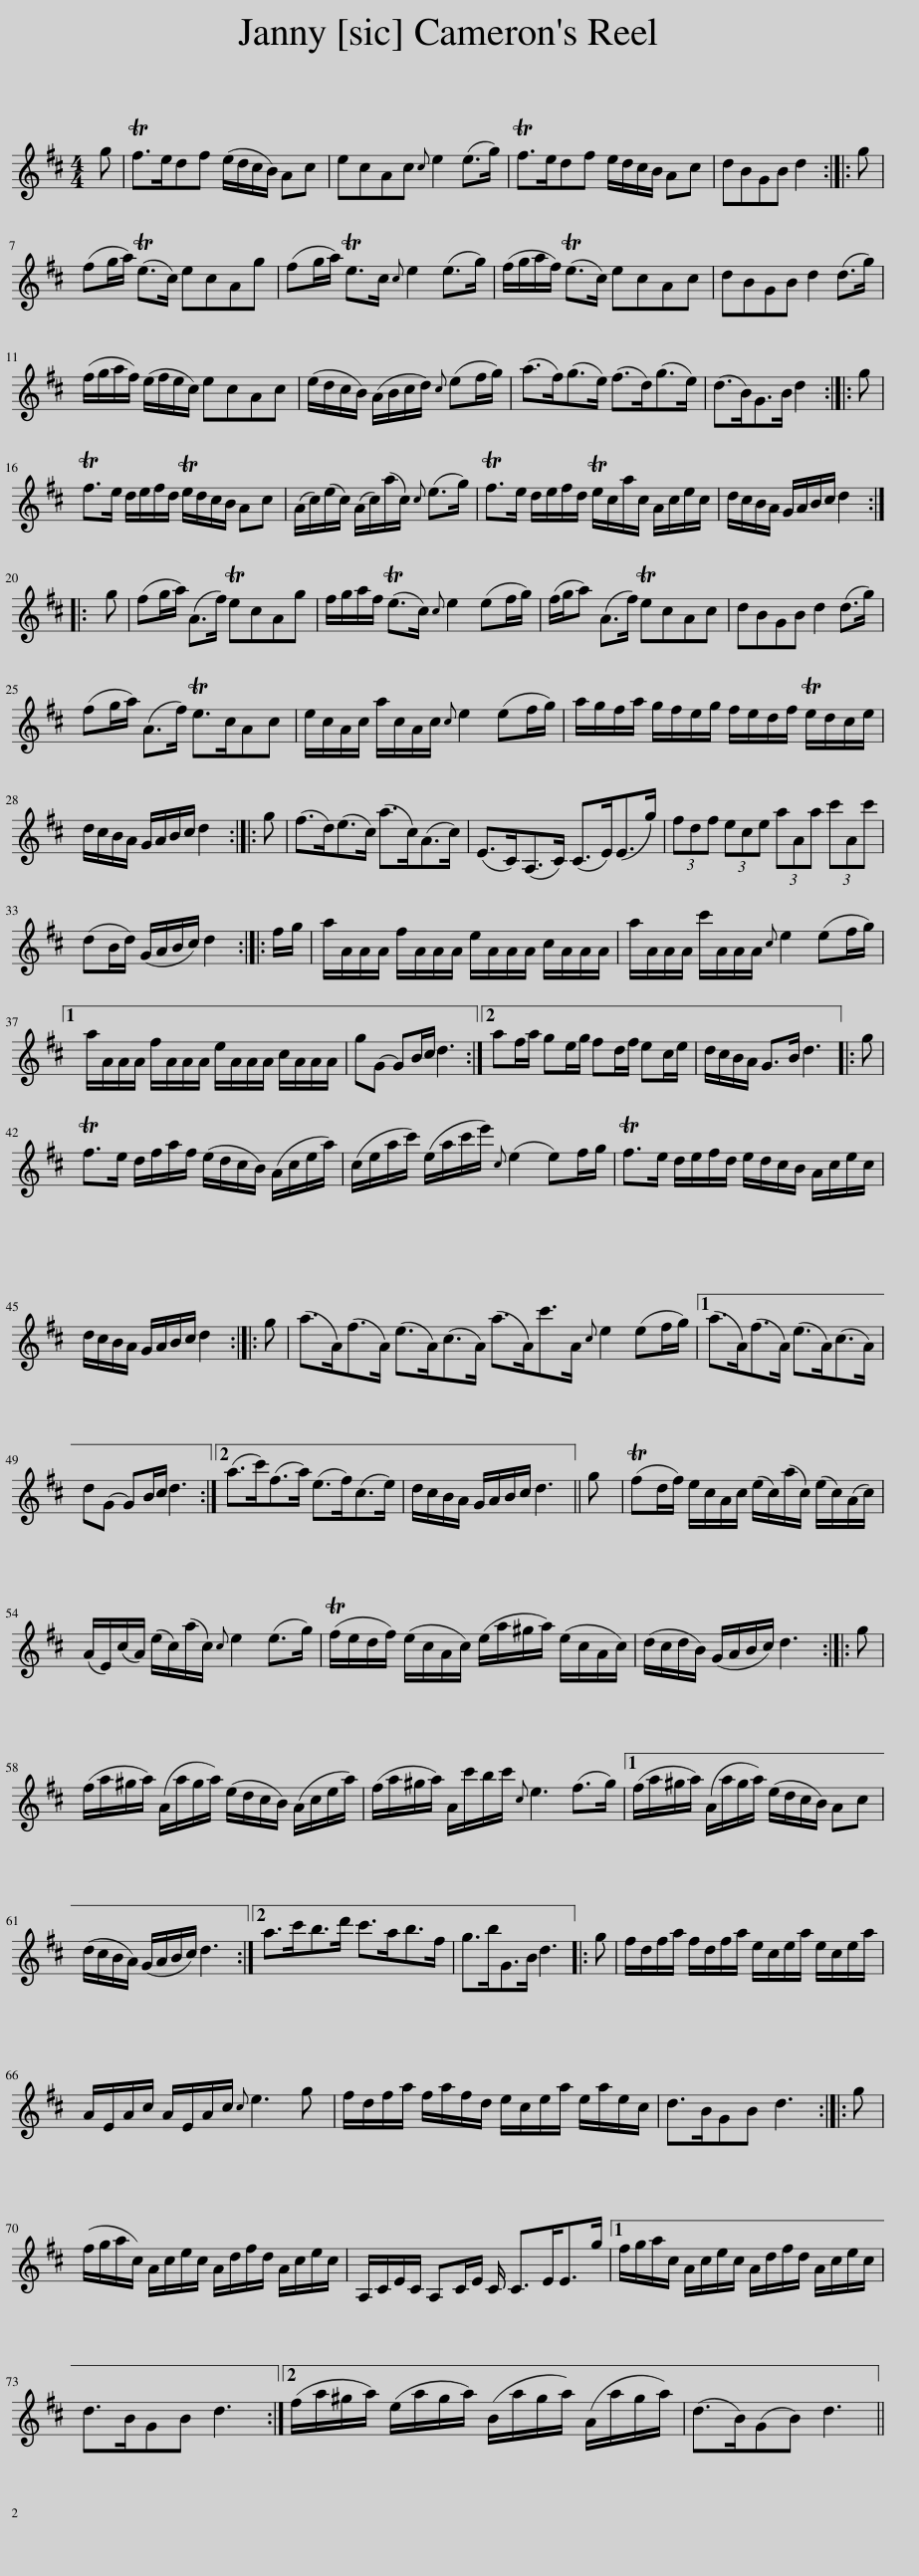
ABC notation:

X:1
L:1/8
M:4/4
I:linebreak $
K:D
V:1 treble
V:1
 g | Tf>edf (e/d/c/B/) Ac | ecAc{c} e2 (e>g) | Tf>edf e/d/c/B/ Ac | dBGB d2 :: %5
 g |$ (fg/a/) (Te>c) ecAg | (fg/a/) Te>c{c} e2 (e>g) | (f/g/a/f/) (Te>c) ecAc | dBGB d2 (d>g) |$ %10
 (f/g/a/f/) (e/f/e/c/) ecAc | (e/d/c/B/) (A/B/c/d/){c} (ef/g/) | (a>f)(g>e) (f>d)(g>e) | (d>B)G>B d2 :: g |$ %15
 Tf>e d/e/f/d/ Te/d/c/B/ Ac | (A/c/)(e/c/) (A/c/)(a/c/){c} (e>g) | Tf>e d/e/f/d/ Te/c/a/c/ A/c/e/c/ | d/c/B/A/ G/A/B/c/ d2 ::$ g | %20
 (fg/a/) (A>f) TecAg | f/g/a/f/ (Te>c){c} e2 (ef/g/) | (f/g/a) (A>f) TecAc | dBGB d2 (d>g) |$ (fg/a/) (A>f) Te>cAc | %25
 e/c/A/c/ a/c/A/c/{c} e2 (ef/g/) | a/g/f/a/ g/f/e/g/ f/e/d/f/ Te/d/c/e/ |$ d/c/B/A/ G/A/B/c/ d2 :: g | (f>d)(e>c) (a>c)(A>c) | %30
 (E>C)(A,>C) (C>E)(E>g) | (3fdf (3ece (3aAa (3c'Ac' |$ (dB/d/) (G/A/B/c/) d2 :: f/g/ | a/A/A/A/ f/A/A/A/ e/A/A/A/ c/A/A/A/ | %35
 a/A/A/A/ c'/A/A/A/{c} e2 (ef/g/) |1$ a/A/A/A/ f/A/A/A/ e/A/A/A/ c/A/A/A/ | g(G G)B/c/ d3 :|2 af/a/ ge/g/ fd/f/ ec/e/ | d/c/B/A/ G>B d3 |: %40
 g |$ Tf>e d/f/a/f/ (e/d/c/B/) (A/c/e/a/) | (c/e/a/c'/) (e/a/c'/e'/){c} (e2 e)f/g/ | Tf>e d/e/f/d/ e/d/c/B/ A/c/e/c/ |$ d/c/B/A/ G/A/B/c/ d2 :: %45
 g | (a>A)(f>A) (e>A)(c>A) (a>A)c'>A{c} e2 (ef/g/) |1 (a>A)(f>A) (e>A)(c>A) |$ d(G G)B/c/ d3 :|2 (a>c')(f>a) (e>f)(c>e) | %50
 d/c/B/A/ G/A/B/c/ d3 || g | (Tfd/f/) e/c/A/c/ (e/c/)(a/c/) (e/c/)(A/c/) |$ (A/E/)(c/A/) (e/c/)(a/c/){c} e2 (e>g) | (Tf/e/d/f/) (e/c/A/c/) (e/a/^g/a/) (e/c/A/c/) | %55
 (d/c/d/B/) (G/A/B/c/) d3 :: g |$ (f/a/^g/a/) (A/a/g/a/) (e/d/c/B/) (A/c/e/a/) | (f/a/^g/a/) A/c'/b/c'/{c} e3 (f>g) |1 (f/a/^g/a/) (A/a/g/a/) (e/d/c/B/) Ac |$ %60
 (d/c/B/A/) (G/A/B/c/) d3 :|2 a>c'b>d' c'>ab>f | g>bG>B d3 |: g | f/d/f/a/ f/d/f/a/ e/c/e/a/ e/c/e/a/ |$ %65
 A/E/A/c/ A/E/A/c/{c} e3 g | f/d/f/a/ f/a/f/d/ e/c/e/a/ e/a/e/c/ | d>BGB d3 :: g |$ (f/g/a/c/) A/c/e/c/ A/d/f/d/ A/c/e/c/ | %70
 A,/C/E/C/ A,C/E/ C/ C>EE>g |1 f/g/a/c/ A/c/e/c/ A/d/f/d/ A/c/e/c/ |$ d>BGB d3 :|2 (f/a/^g/a/) (e/a/g/a/) (B/a/g/a/) (A/a/g/a/) | (d>B)(GB) d3 || %75
